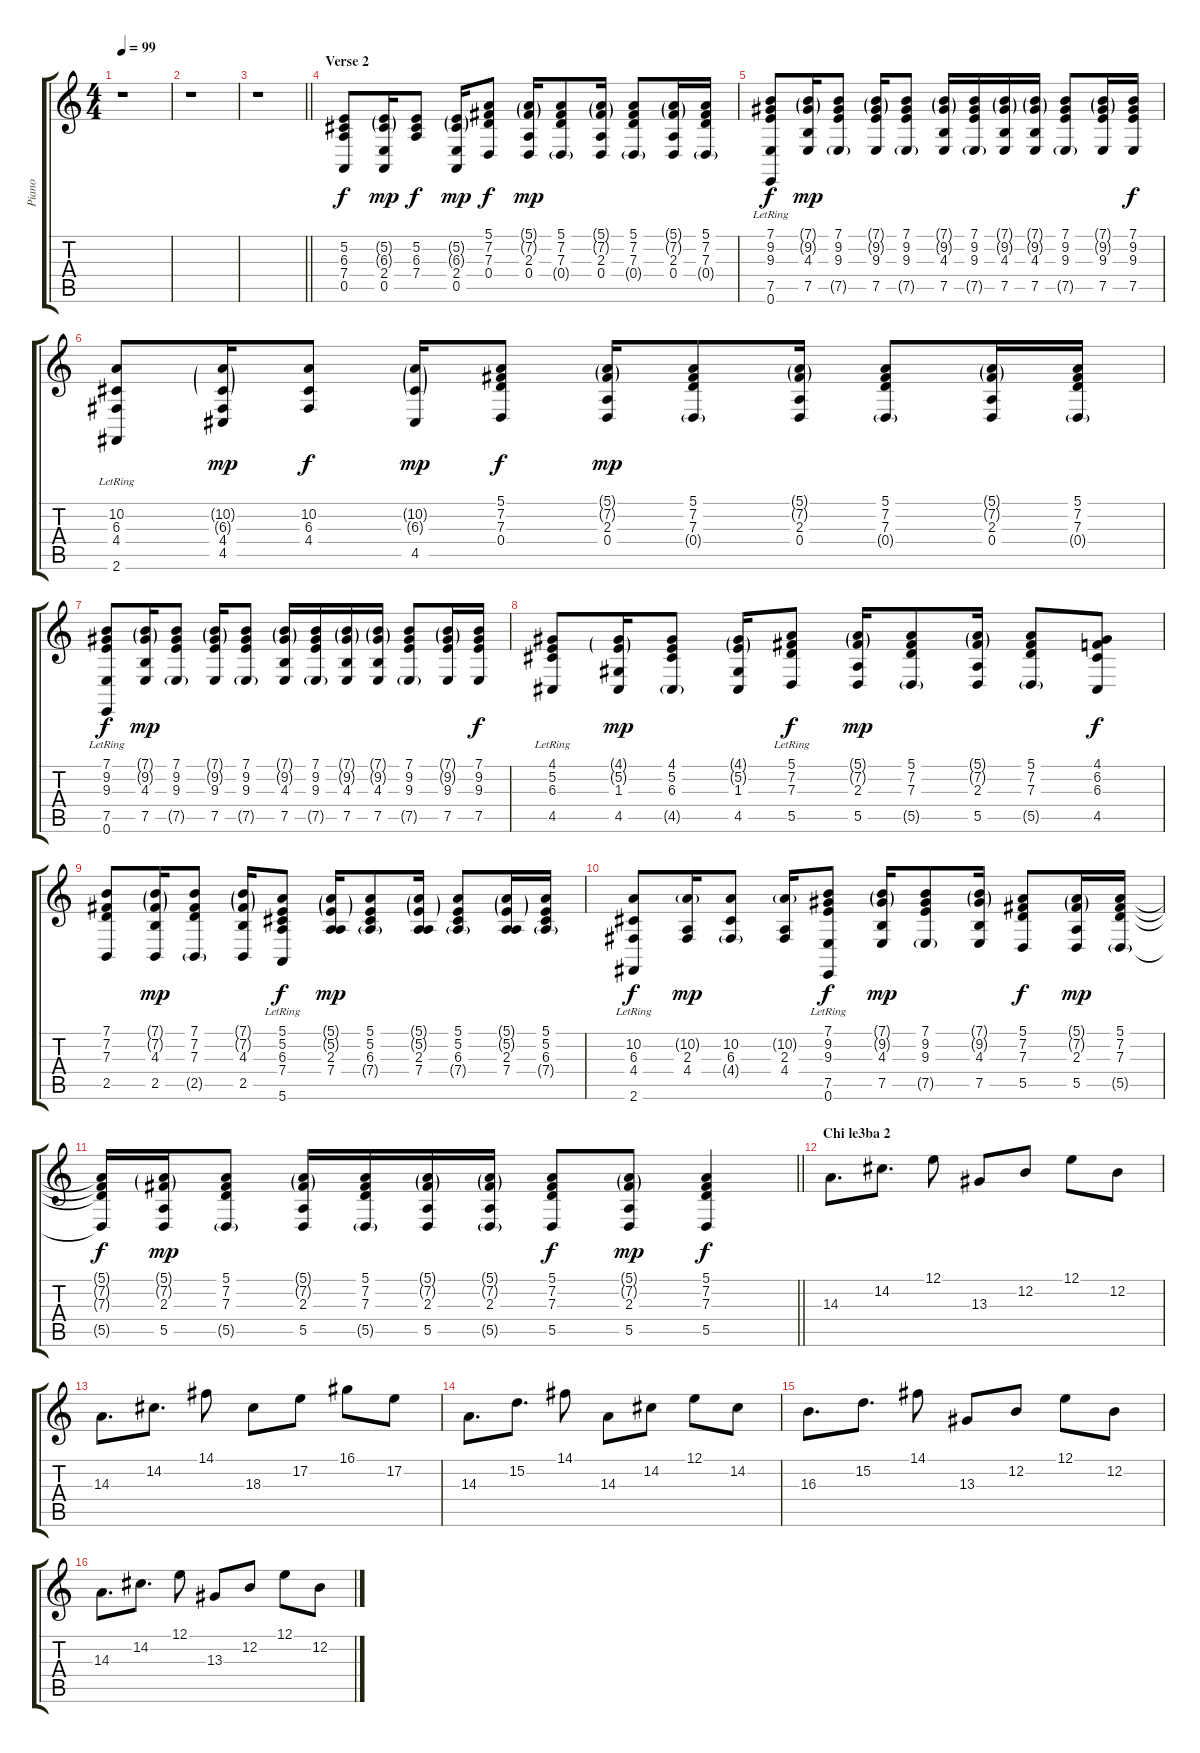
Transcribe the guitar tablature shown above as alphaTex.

\track ("Piano" "Piano") {instrument acousticgrandpiano}
\staff {score tabs}
\tuning (E4 B3 G3 D3 A2 E2) {hide}
\ts (4 4)
\tempo 99
\clef g2
\ks c
r.1{dy fff} |
r.1 |
\barLineRight lightlight
r.1 |
\section ("" "Verse 2")
(5.2 6.3 7.4 0.5).8{dy f volume 7 balance 3} (5.2{g} 6.3{g} 2.4 0.5).16{dy mp} (5.2 6.3 7.4).8{dy f} (5.2{g} 6.3{g} 2.4 0.5).16{dy mp} (5.1 7.2 7.3 0.4).8{dy f} (5.1{g} 7.2{g} 2.3 0.4).16{dy mp} (5.1 7.2 7.3 0.4{g}).8 (5.1{g} 7.2{g} 2.3 0.4).16 (5.1 7.2 7.3 0.4{g}).8 (5.1{g} 7.2{g} 2.3 0.4).16 (5.1 7.2 7.3 0.4{g}).16 |
(7.1 9.2 9.3 7.5 0.6{lr}).8{dy f} (7.1{g} 9.2{g} 4.3 7.5).16{dy mp} (7.1 9.2 9.3 7.5{g}).8 (7.1{g} 9.2{g} 9.3 7.5).16 (7.1 9.2 9.3 7.5{g}).8 (7.1{g} 9.2{g} 4.3 7.5).16 (7.1 9.2 9.3 7.5{g}).16 (7.1{g} 9.2{g} 4.3 7.5).16 (7.1{g} 9.2{g} 4.3 7.5).16 (7.1 9.2 9.3 7.5{g}).8 (7.1{g} 9.2{g} 9.3 7.5).16 (7.1 9.2 9.3 7.5).16{dy f} |
(10.2 6.3 4.4 2.6{lr}).8 (10.2{g} 6.3{g} 4.4 4.5).16{dy mp} (10.2 6.3 4.4).8{dy f} (10.2{g} 6.3{g} 4.5).16{dy mp} (5.1 7.2 7.3 0.4).8{dy f} (5.1{g} 7.2{g} 2.3 0.4).16{dy mp} (5.1 7.2 7.3 0.4{g}).8 (5.1{g} 7.2{g} 2.3 0.4).16 (5.1 7.2 7.3 0.4{g}).8 (5.1{g} 7.2{g} 2.3 0.4).16 (5.1 7.2 7.3 0.4{g}).16 |
(7.1 9.2 9.3 7.5{lr} 0.6{lr}).8{dy f} (7.1{g} 9.2{g} 4.3 7.5).16{dy mp} (7.1 9.2 9.3 7.5{g}).8 (7.1{g} 9.2{g} 9.3 7.5).16 (7.1 9.2 9.3 7.5{g}).8 (7.1{g} 9.2{g} 4.3 7.5).16 (7.1 9.2 9.3 7.5{g}).16 (7.1{g} 9.2{g} 4.3 7.5).16 (7.1{g} 9.2{g} 4.3 7.5).16 (7.1 9.2 9.3 7.5{g}).8 (7.1{g} 9.2{g} 9.3 7.5).16 (7.1 9.2 9.3 7.5).16{dy f} |
(4.1 5.2 6.3 4.5{lr}).8 (4.1{g} 5.2{g} 1.3 4.5).16{dy mp} (4.1 5.2 6.3 4.5{g}).8 (4.1{g} 5.2{g} 1.3 4.5).16 (5.1 7.2 7.3 5.5{lr}).8{dy f} (5.1{g} 7.2{g} 2.3 5.5).16{dy mp} (5.1 7.2 7.3 5.5{g}).8 (5.1{g} 7.2{g} 2.3 5.5).16 (5.1 7.2 7.3 5.5{g}).8 (4.1 6.2 6.3 4.5).8{dy f} |
(7.1 7.2 7.3 2.5).8 (7.1{g} 7.2{g} 4.3 2.5).16{dy mp} (7.1 7.2 7.3 2.5{g}).8 (7.1{g} 7.2{g} 4.3 2.5).16 (5.1 5.2 6.3 7.4 5.6{lr}).8{dy f} (5.1{g} 5.2{g} 2.3 7.4).16{dy mp} (5.1 5.2 6.3 7.4{g}).8 (5.1{g} 5.2{g} 2.3 7.4).16 (5.1 5.2 6.3 7.4{g}).8 (5.1{g} 5.2{g} 2.3 7.4).16 (5.1 5.2 6.3 7.4{g}).16 |
(10.2 6.3 4.4 2.6{lr}).8{dy f} (10.2{g} 2.3 4.4).16{dy mp} (10.2 6.3 4.4{g}).8 (10.2{g} 2.3 4.4).16 (7.1 9.2 9.3 7.5 0.6{lr}).8{dy f} (7.1{g} 9.2{g} 4.3 7.5).16{dy mp} (7.1 9.2 9.3 7.5{g}).8 (7.1{g} 9.2{g} 4.3 7.5).16 (5.1 7.2 7.3 5.5).8{dy f} (5.1{g} 7.2{g} 2.3 5.5).16{dy mp} (5.1 7.2 7.3 5.5{g}).16 |
\barLineRight lightlight
(5.1{t} 7.2{t} 7.3{t} 5.5{t}).16{dy f} (5.1{g} 7.2{g} 2.3 5.5).16{dy mp} (5.1 7.2 7.3 5.5{g}).8 (5.1{g} 7.2{g} 2.3 5.5).16 (5.1 7.2 7.3 5.5{g}).16 (5.1{g} 7.2{g} 2.3 5.5).16 (5.1{g} 7.2{g} 2.3 5.5{g}).16 (5.1 7.2 7.3 5.5).8{dy f} (5.1{g} 7.2{g} 2.3 5.5).8{dy mp} (5.1 7.2 7.3 5.5).4{dy f} |
\section ("" "Chi le3ba 2")
14.3.8{d volume 8} 14.2.8{d} 12.1.8 13.3.8 12.2.8 12.1.8 12.2.8 |
14.3.8{d} 14.2.8{d} 14.1.8 18.3.8 17.2.8 16.1.8 17.2.8 |
14.3.8{d} 15.2.8{d} 14.1.8 14.3.8 14.2.8 12.1.8 14.2.8 |
16.3.8{d} 15.2.8{d} 14.1.8 13.3.8 12.2.8 12.1.8 12.2.8 |
14.3.8{d} 14.2.8{d} 12.1.8 13.3.8 12.2.8 12.1.8 12.2.8
